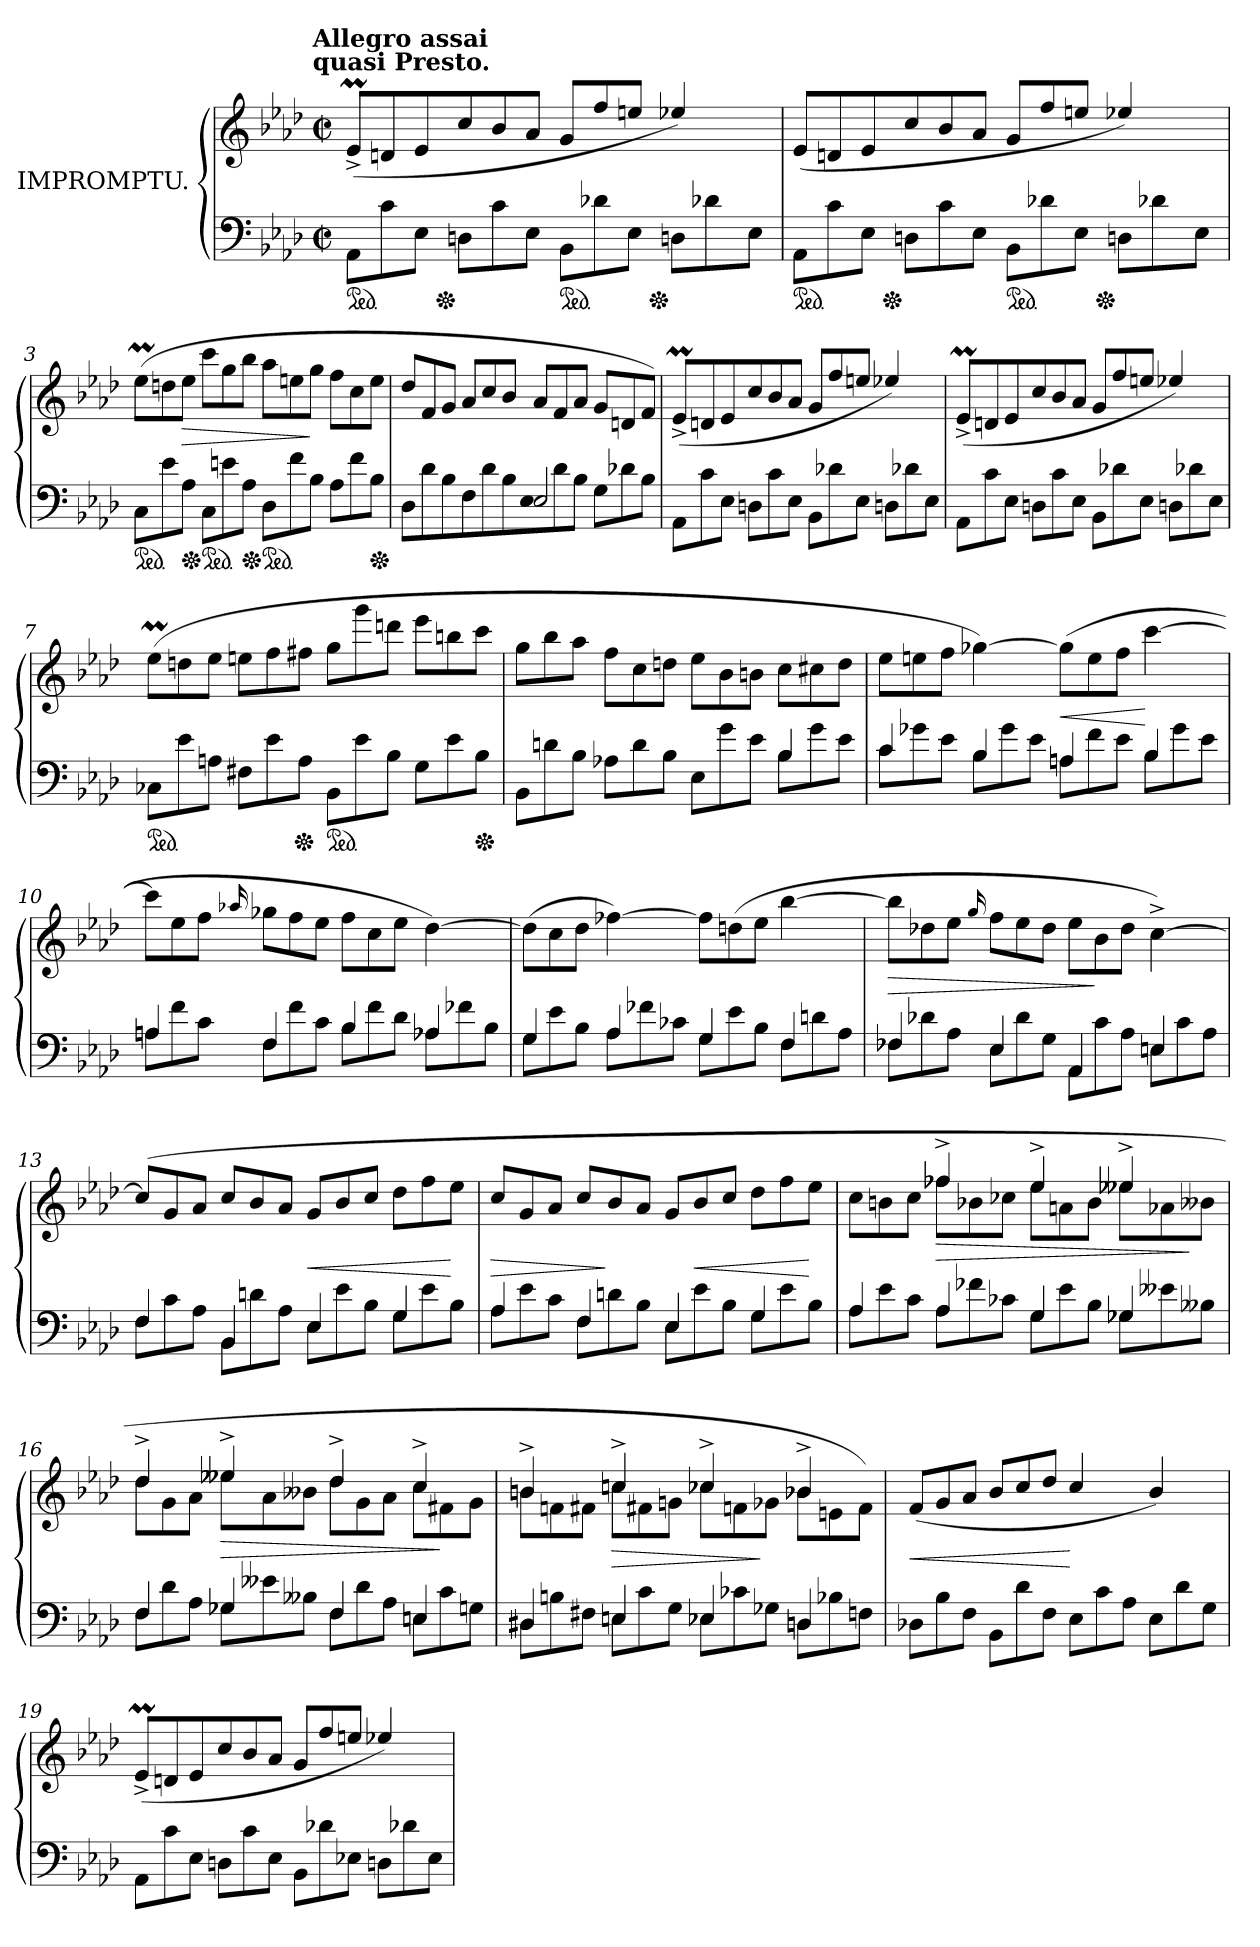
**kern	**kern	**dynam
*part1	*part1	*part1
*staff2	*staff1	*staff1/2
*I"IMPROMPTU.	*	*
*clefF4	*clefG2	*
*k[b-e-a-d-]	*k[b-e-a-d-]	*
*A-:	*A-:	*
!!LO:TX:omd:t=Allegro assai \nquasi Presto.
*M4/4	*M4/4	*
*met(c|)	*met(c|)	*
*MM132	*MM132	*
*Xtuplet	*Xtuplet	*
=1	=1	=1
!	!LO:TX:a:i:t=Legato.	!
!	!LO:TX:a:color=crimson:t=⚠	!
*ped	*	*
*	*^	*
*	*	*^	*
12AA-\L	(>12e-M^</L	6ryy	3%2ryy	.
12c	12dn	.	.	.
12E-J	12e-	24ryy	.	.
*Xped	*	*	*	*
.	.	3%2ryy	.	.
12Dn\L	12cc/	.	.	.
12c	12b-	.	.	.
12E-J	12a-J	.	.	.
*ped	*	*	*	*
12BB-\L	12g/L	.	.	.
12d-X	12ff	.	.	.
12E-J	12eenJ	.	24ryy	.
*Xped	*	*	*	*
.	.	.	6..ryy	.
12Dn\L	4ee-X/)	.	.	.
12d-X	.	.	.	.
.	.	12.ryy	.	.
12E-J	.	.	.	.
=2	=2	=2	=2	=2
*ped	*	*	*	*
12AA-\L	(>12e-/L	6ryy	3%2ryy	.
12c	12dn	.	.	.
12E-J	12e-	24ryy	.	.
*Xped	*	*	*	*
.	.	3%2ryy	.	.
12Dn\L	12cc/	.	.	.
12c	12b-	.	.	.
12E-J	12a-J	.	.	.
*ped	*	*	*	*
12BB-\L	12g/L	.	.	.
12d-X	12ff	.	.	.
12E-J	12eenJ	.	24ryy	.
*Xped	*	*	*	*
.	.	.	6..ryy	.
12Dn\L	4ee-X/)	.	.	.
12d-X	.	.	.	.
.	.	12.ryy	.	.
12E-J	.	.	.	.
*	*v	*v	*v	*
=3	=3	=3
*ped	*	*
12C\L	(>12ee-M\L	.
12e-	12ddn	.
*Xped	*	*
12A-J	12ee-J	>
*ped	*	*
12C\L	12ccc\L	.
12en	12gg	.
*Xped	*	*
12A-J	12bb-J	.
*ped	*	*
12D-\L	12aa-\L	.
12f	12een	.
12B-J	12ggJ	]
12A-\L	12ff\L	.
12f	12cc	.
*Xped	*	*
12B-J	12eeJ	.
=4	=4	=4
*^	*	*
2ryy	12D-\L	12dd-/L	.
.	12d-	12f	.
.	12B-J	12gJ	.
.	12F\L	12a-/L	.
.	12d-	12cc	.
.	12B-J	12b-J	.
!	!LO:N:vis=2	!	!
2E-/	12E-\	12a-/L	.
.	12d-	12f	.
.	12B-J	12a-J	.
.	12G\L	12g/L	.
.	12d-X	12dn	.
.	12B-J	12fJ)	.
*v	*v	*	*
=5	=5	=5
12AA-\L	(>12e-M^</L	.
12c	12dn	.
12E-J	12e-	.
12Dn\L	12cc\	.
12c	12b-	.
12E-J	12a-J	.
12BB-\L	12g/L	.
12d-X	12ff	.
12E-J	12eenJ	.
12Dn\L	4ee-X/)	.
12d-X	.	.
12E-J	.	.
=6	=6	=6
12AA-\L	(>12e-M^</L	.
12c	12dn	.
12E-J	12e-	.
12Dn\L	12cc\	.
12c	12b-	.
12E-J	12a-J	.
12BB-\L	12g/L	.
12d-X	12ff	.
12E-J	12eenJ	.
12Dn\L	4ee-X/)	.
12d-X	.	.
12E-J	.	.
=7	=7	=7
*ped	*	*
12C-X\L	(12ee-M\L	.
12e-	12ddn	.
12AnJ	12ee-J	.
12F#X\L	12een\L	.
12e-	12ff	.
*Xped	*	*
12AJ	12ff#XJ	.
*ped	*	*
12BB-\L	12gg\L	.
12e-	12ggg	.
12B-J	12dddnJ	.
12G\L	12eee-\L	.
12e-	12bbn	.
*Xped	*	*
12B-J	12cccJ	.
=8	=8	=8
*^	*	*
12ryy	12BB-\L	12gg\L	.
12ryy	12dn	12bb-	.
12ryy	12B-J	12aa-J	.
12ryy	12A-X\L	12ff\L	.
12ryy	12d	12cc	.
12ryy	12B-J	12ddnJ	.
12ryy	12E-\L	12ee-\L	.
12ryy	12g	12b-	.
12ryy	12e-J	12bnJ	.
4B-/	12B-\L	12cc\L	.
.	12g	12cc#X	.
.	12e-J	12ddJ	.
=9	=9	=9	=9
4c/	12c\L	12ee-\L	.
.	12g-X	12een	.
.	12e-J	12ffJ	.
4B-/	12B-\L	[4gg-X)	.
.	12g-	.	.
.	12e-J	.	.
4An/	12An\L	(>12gg-\L]	<
.	12f	12ee	.
.	12e-J	12ffJ	.
4B-/	12B-\L	[4ccc	[
.	12g-	.	.
.	12e-J	.	.
=10	=10	=10	=10
4An/	12An\L	12ccc\L]	.
.	12f	12ee-	.
.	12cJ	12ffJ	.
.	.	16qqaa-X/	.
4F/	12F\L	12gg-X\L	.
.	12f	12ff	.
.	12cJ	12ee-J	.
4B-/	12B-\L	12ff\L	.
.	12f	12cc	.
.	12d-J	12ee-J	.
4A-X/	12A-X\L	[4dd-\)	.
.	12f-X	.	.
.	12B-J	.	.
=11	=11	=11	=11
4G/	12G\L	(>12dd-\L]	.
.	12e-	12cc	.
.	12B-J	12dd-J	.
4A-/	12A-\L	[4ff-X\)	.
.	12f-X	.	.
.	12c-XJ	.	.
4G/	12G\L	12ff-\L]	.
.	12e-	(>12ddn	.
.	12B-J	12ee-J	.
4F/	12F\L	[4bb-\	.
.	12dn	.	.
.	12A-J	.	.
=12	=12	=12	=12
4F-X/	12F-X\L	12bb-\L]	>
.	12d-X	12dd-X	.
.	12A-J	12ee-J	.
.	.	16qqgg/	.
4E-/	12E-\L	12ff\L	.
.	12d-	12ee-	.
.	12GJ	12dd-J	.
4AA-/	12AA-\L	12ee-\L	.
.	12c	12b-	]
.	12A-J	12dd-J	.
4En/	12En\L	[4cc^<\)	.
.	12c	.	.
.	12A-J	.	.
=13	=13	=13	=13
4F/	12F\L	(>12cc/L]	.
.	12c	12g	.
.	12A-J	12a-J	.
4BB-/	12BB-\L	12cc/L	.
.	12dn	12b-	.
.	12A-J	12a-J	.
4E-/	12E-\L	12g/L	<
.	12e-	12b-	.
.	12B-J	12ccJ	.
4G/	12G\L	12dd-\L	.
.	12e-	12ff	.
.	12B-J	12ee-J	[
=14	=14	=14	=14
4A-/	12A-\L	12cc/L	>
.	12e-	12g	.
.	12cJ	12a-J	.
4F/	12F\L	12cc/L	.
.	12dn	12b-	]
.	12B-J	12a-J	.
4E-/	12E-\L	12g/L	.
.	12e-	12b-	<
.	12B-J	12ccJ	.
4G/	12G\L	12dd-\L	.
.	12e-	12ff	.
.	12B-J	12ee-J	[
=15	=15	=15	=15
*	*	*^	*
4A-/	12A-\L	4ryy	12cc\L	.
.	12e-	.	12bn	.
.	12cJ	.	12ccJ	.
4A-/	12A-\L	4ff-X^>/	12ff-X\L	>
.	12f-X	.	12b-X	.
.	12c-XJ	.	12cc-XJ	.
4G/	12G\L	4ee-^>/	12ee-\L	.
.	12e-	.	12an	.
.	12B-J	.	12b-J	.
4G-X	12G-X\L	4ee--X^>/	12ee--X\L	.
.	12e--X	.	12a-X	.
.	12B--XJ	.	12b--XJ	]
=16	=16	=16	=16	=16
4F/	12F\L	4dd-^>/	12dd-\L	.
.	12d-	.	12g	.
.	12A-J	.	12a-J	.
4G-X/	12G-X\L	4ee--X^>/	12ee--X\L	>
.	12e--X	.	12a-	.
.	12B--XJ	.	12b--XJ	.
4F/	12F\L	4dd-^>/	12dd-\L	.
.	12d-	.	12g	.
.	12A-J	.	12a-J	.
4En/	12En\L	4cc^>/	12cc\L	.
.	12c	.	12f#X	]
.	12GnJ	.	12gJ	.
=17	=17	=17	=17	=17
4D#X/	12D#X\L	4bn^>/	12bn\L	.
.	12Bn	.	12fn	.
.	12F#XJ	.	12f#XJ	.
4En/	12En\L	4ccn^>/	12ccn\L	>
.	12c	.	12f#X	.
.	12GJ	.	12gnJ	.
4E-X/	12E-X\L	4cc-X^>/	12cc-X\L	.
.	12c-X	.	12fn	.
.	12G-XJ	.	12g-XJ	]
4Dn/	12Dn\L	4b-X^>/	12b-X\L	.
.	12B-X	.	12en	.
.	12FnJ	.	12fJ)	.
*v	*v	*	*	*
*	*v	*v	*
=18	=18	=18
12D-X\L	(>12f/L	<
12B-	12g	.
12FJ	12a-J	.
12BB-\L	12b-/L	.
12d-	12cc	.
12FJ	12dd-J	.
12E-\L	4cc/	[
12c	.	.
12A-J	.	.
12E-\L	4b-/)	.
12d-	.	.
12GJ	.	.
=19	=19	=19
12AA-\L	(>12e-M^</L	.
12c	12dn	.
12E-J	12e-	.
12Dn\L	12cc\	.
12c	12b-	.
12E-J	12a-J	.
12BB-\L	12g/L	.
12d-X	12ff	.
12E-XJ	12eenJ	.
12Dn\L	4ee-X/)	.
12d-X	.	.
12E-J	.	.
=	=	=
*-	*-	*-
